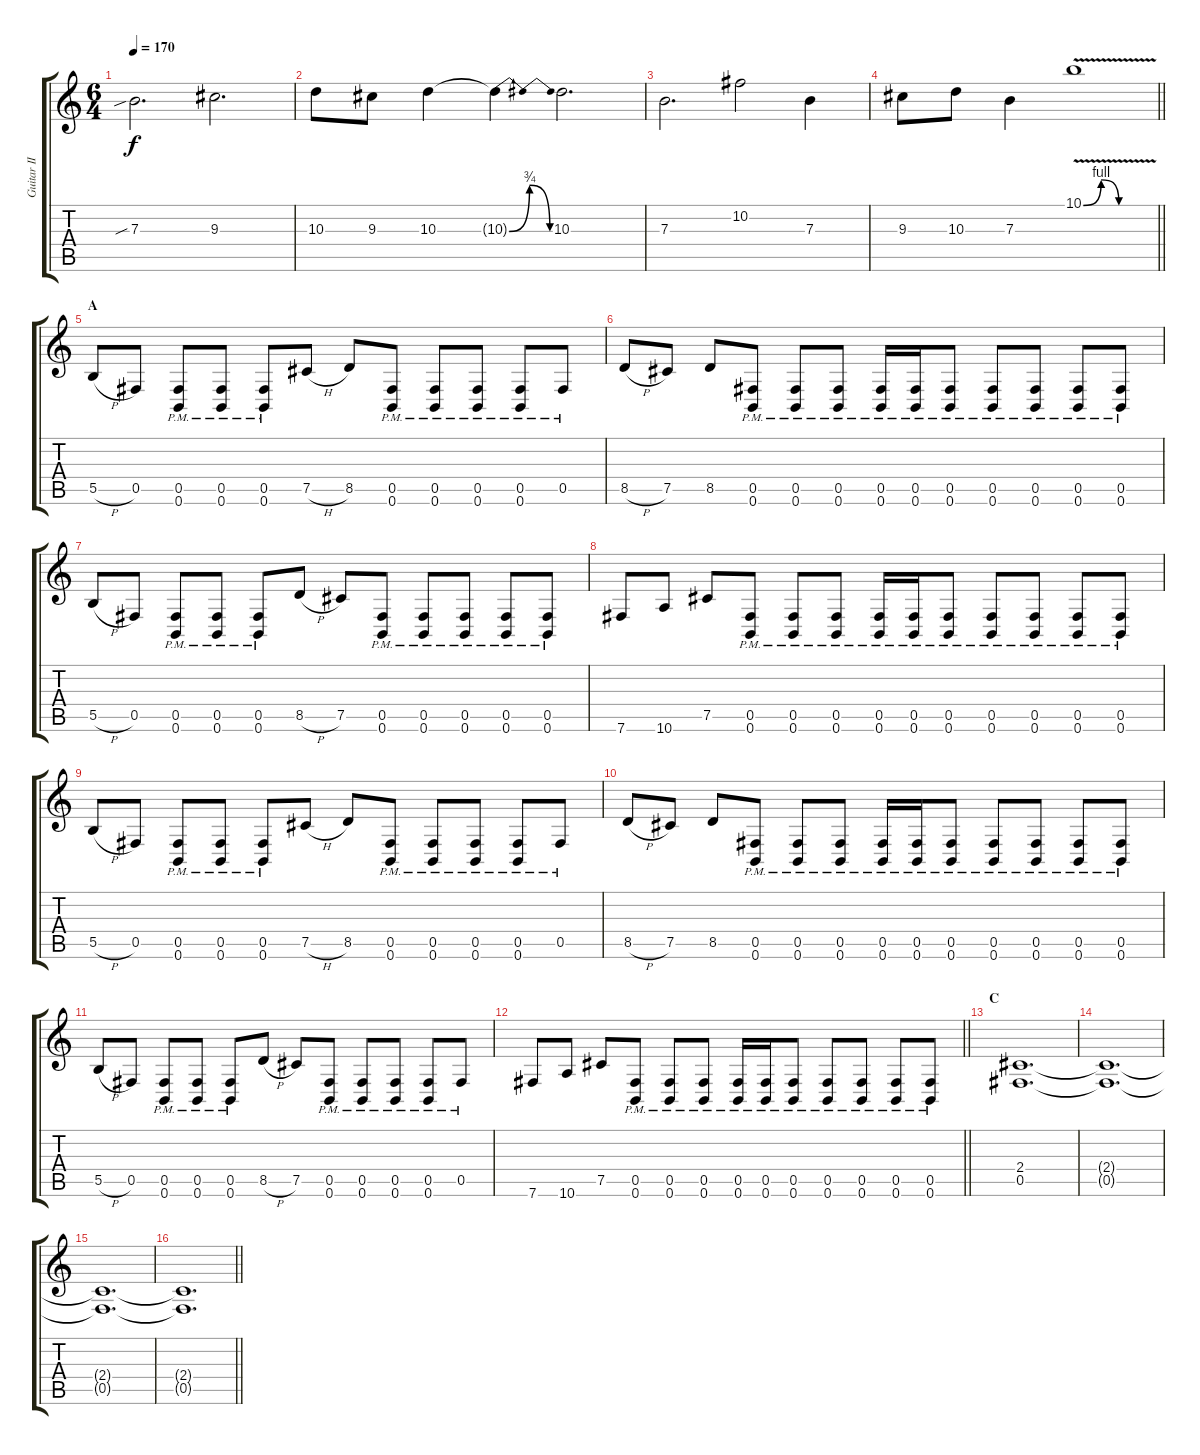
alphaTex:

\track ("Guitar II" "Guitar II") {instrument distortionguitar}
\staff {score tabs}
\tuning (Db4 Ab3 E3 B2 Gb2 B1) {hide}
\ts (6 4)
\tempo 170
\clef g2
\ks c
7.3{sib}.2{d dy f} 9.3.2{d} |
10.3.8 9.3.8 10.3.4 10.3{be (bendrelease 0 0 15 3 30 3 60 0) t}.4 10.3.2{d} |
7.3.2{d} 10.2.2 7.3.4 |
\barLineRight lightlight
9.3.8 10.3.8 7.3.4 10.1{be (custom 0 0 15 4 30 0 60 0) v}.1 |
\section ("" "A")
5.5{h}.8 0.5.8 (0.5{pm} 0.6{pm}).8 (0.5{pm} 0.6{pm}).8 (0.5{pm} 0.6{pm}).8 7.5{h}.8 8.5.8 (0.5{pm} 0.6{pm}).8 (0.5{pm} 0.6{pm}).8 (0.5{pm} 0.6{pm}).8 (0.5{pm} 0.6{pm}).8 0.5{pm}.8 |
8.5{h}.8 7.5.8 8.5.8 (0.5{pm} 0.6{pm}).8 (0.5{pm} 0.6{pm}).8 (0.5{pm} 0.6{pm}).8 (0.5{pm} 0.6{pm}).16 (0.5{pm} 0.6{pm}).16 (0.5{pm} 0.6{pm}).8 (0.5{pm} 0.6{pm}).8 (0.5{pm} 0.6{pm}).8 (0.5{pm} 0.6{pm}).8 (0.5{pm} 0.6{pm}).8 |
5.5{h}.8 0.5.8 (0.5{pm} 0.6{pm}).8 (0.5{pm} 0.6{pm}).8 (0.5{pm} 0.6{pm}).8 8.5{h}.8 7.5.8 (0.5{pm} 0.6{pm}).8 (0.5{pm} 0.6{pm}).8 (0.5{pm} 0.6{pm}).8 (0.5{pm} 0.6{pm}).8 (0.5{pm} 0.6{pm}).8 |
7.6.8 10.6.8 7.5.8 (0.5{pm} 0.6{pm}).8 (0.5{pm} 0.6{pm}).8 (0.5{pm} 0.6{pm}).8 (0.5{pm} 0.6{pm}).16 (0.5{pm} 0.6{pm}).16 (0.5{pm} 0.6{pm}).8 (0.5{pm} 0.6{pm}).8 (0.5{pm} 0.6{pm}).8 (0.5{pm} 0.6{pm}).8 (0.5{pm} 0.6{pm}).8 |
5.5{h}.8 0.5.8 (0.5{pm} 0.6{pm}).8 (0.5{pm} 0.6{pm}).8 (0.5{pm} 0.6{pm}).8 7.5{h}.8 8.5.8 (0.5{pm} 0.6{pm}).8 (0.5{pm} 0.6{pm}).8 (0.5{pm} 0.6{pm}).8 (0.5{pm} 0.6{pm}).8 0.5{pm}.8 |
8.5{h}.8 7.5.8 8.5.8 (0.5{pm} 0.6{pm}).8 (0.5{pm} 0.6{pm}).8 (0.5{pm} 0.6{pm}).8 (0.5{pm} 0.6{pm}).16 (0.5{pm} 0.6{pm}).16 (0.5{pm} 0.6{pm}).8 (0.5{pm} 0.6{pm}).8 (0.5{pm} 0.6{pm}).8 (0.5{pm} 0.6{pm}).8 (0.5{pm} 0.6{pm}).8 |
5.5{h}.8 0.5.8 (0.5{pm} 0.6{pm}).8 (0.5{pm} 0.6{pm}).8 (0.5{pm} 0.6{pm}).8 8.5{h}.8 7.5.8 (0.5{pm} 0.6{pm}).8 (0.5{pm} 0.6{pm}).8 (0.5{pm} 0.6{pm}).8 (0.5{pm} 0.6{pm}).8 0.5{pm}.8 |
\barLineRight lightlight
7.6.8 10.6.8 7.5.8 (0.5{pm} 0.6{pm}).8 (0.5{pm} 0.6{pm}).8 (0.5{pm} 0.6{pm}).8 (0.5{pm} 0.6{pm}).16 (0.5{pm} 0.6{pm}).16 (0.5{pm} 0.6{pm}).8 (0.5{pm} 0.6{pm}).8 (0.5{pm} 0.6{pm}).8 (0.5{pm} 0.6{pm}).8 (0.5{pm} 0.6{pm}).8 |
\section ("" "C")
(2.4 0.5).1{d} |
(2.4{t} 0.5{t}).1{d} |
(2.4{t} 0.5{t}).1{d} |
\barLineRight lightlight
(2.4{t} 0.5{t}).1{d}
